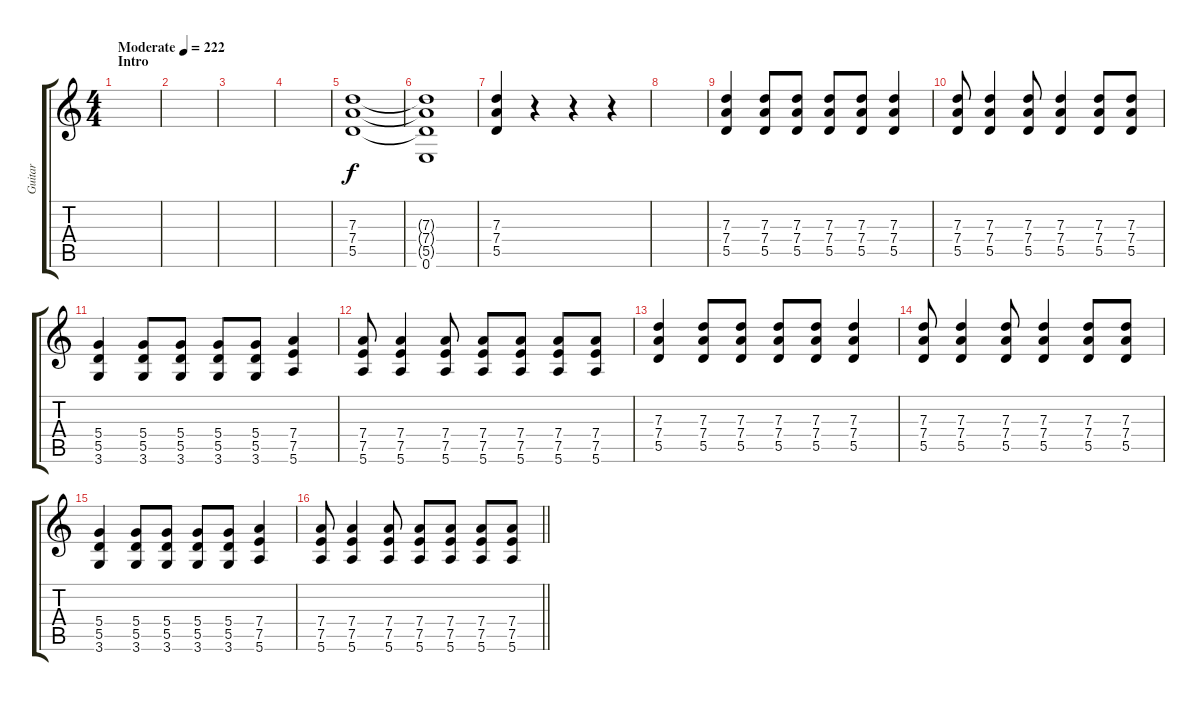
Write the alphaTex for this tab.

\track ("Guitar" "Guitar") {instrument distortionguitar}
\staff {score tabs}
\tuning (E4 B3 G3 D3 A2 E2) {hide}
\ts (4 4)
\section ("" "Intro")
\tempo (222 "Moderate")
\clef g2
\ks c
|
|
|
|
(7.3 7.4 5.5).1{volume 10} |
(7.3{t} 7.4{t} 5.5{t} 0.6).1 |
(7.3 7.4 5.5).4 r.4 r.4 r.4 |
|
(7.3 7.4 5.5).4 (7.3 7.4 5.5).8 (7.3 7.4 5.5).8 (7.3 7.4 5.5).8 (7.3 7.4 5.5).8 (7.3 7.4 5.5).4 |
(7.3 7.4 5.5).8 (7.3 7.4 5.5).4 (7.3 7.4 5.5).8 (7.3 7.4 5.5).4 (7.3 7.4 5.5).8 (7.3 7.4 5.5).8 |
(5.4 5.5 3.6).4 (5.4 5.5 3.6).8 (5.4 5.5 3.6).8 (5.4 5.5 3.6).8 (5.4 5.5 3.6).8 (7.4 7.5 5.6).4 |
(7.4 7.5 5.6).8 (7.4 7.5 5.6).4 (7.4 7.5 5.6).8 (7.4 7.5 5.6).8 (7.4 7.5 5.6).8 (7.4 7.5 5.6).8 (7.4 7.5 5.6).8 |
(7.3 7.4 5.5).4 (7.3 7.4 5.5).8 (7.3 7.4 5.5).8 (7.3 7.4 5.5).8 (7.3 7.4 5.5).8 (7.3 7.4 5.5).4 |
(7.3 7.4 5.5).8 (7.3 7.4 5.5).4 (7.3 7.4 5.5).8 (7.3 7.4 5.5).4 (7.3 7.4 5.5).8 (7.3 7.4 5.5).8 |
(5.4 5.5 3.6).4 (5.4 5.5 3.6).8 (5.4 5.5 3.6).8 (5.4 5.5 3.6).8 (5.4 5.5 3.6).8 (7.4 7.5 5.6).4 |
\barLineRight lightlight
(7.4 7.5 5.6).8 (7.4 7.5 5.6).4 (7.4 7.5 5.6).8 (7.4 7.5 5.6).8 (7.4 7.5 5.6).8 (7.4 7.5 5.6).8 (7.4 7.5 5.6).8
